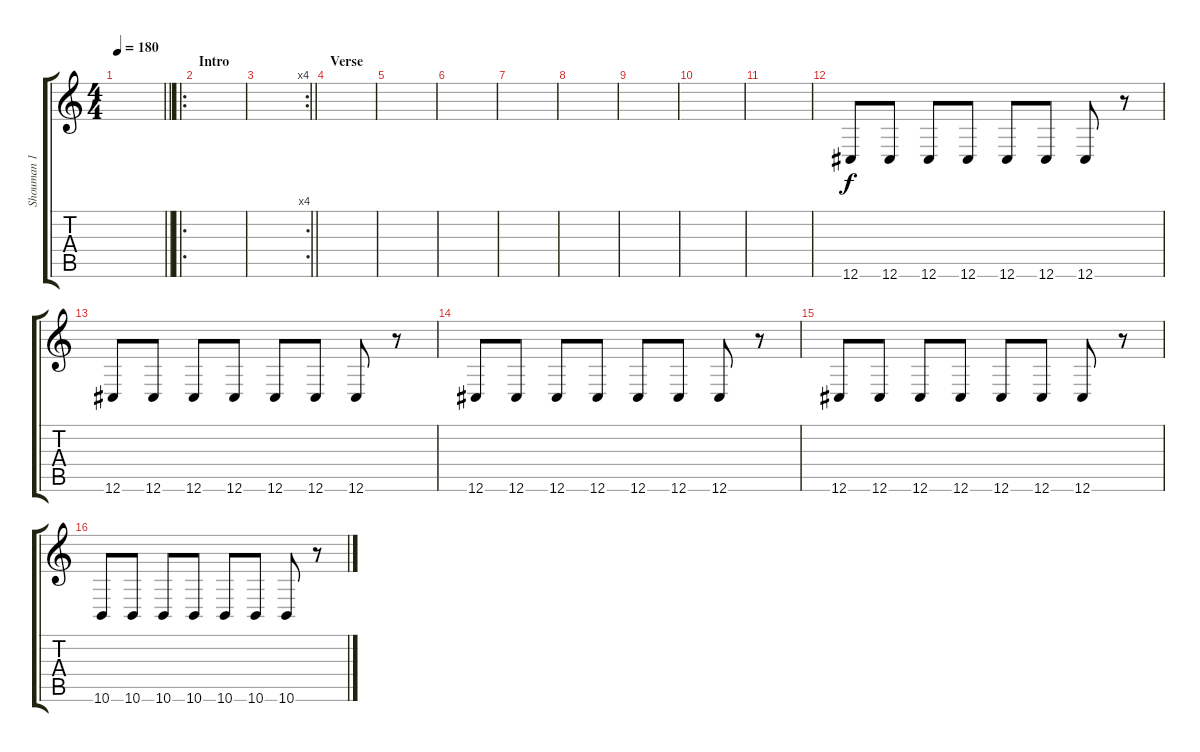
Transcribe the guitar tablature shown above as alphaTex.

\track ("Shouman 1" "Shouman 1") {instrument lead2sawtooth}
\staff {score tabs}
\tuning (Eb4 Bb3 Gb3 Db3 Ab2 Db2) {hide}
\ts (4 4)
\tempo 180
\clef g2
\barLineRight lightlight
\ks c
|
\ro
\section ("" "Intro")
|
\rc 4
\barLineRight lightlight
|
\section ("" "Verse ")
|
|
|
|
|
|
|
|
12.6.8 12.6.8 12.6.8 12.6.8 12.6.8 12.6.8 12.6.8 r.8 |
12.6.8 12.6.8 12.6.8 12.6.8 12.6.8 12.6.8 12.6.8 r.8 |
12.6.8 12.6.8 12.6.8 12.6.8 12.6.8 12.6.8 12.6.8 r.8 |
12.6.8 12.6.8 12.6.8 12.6.8 12.6.8 12.6.8 12.6.8 r.8 |
10.6.8 10.6.8 10.6.8 10.6.8 10.6.8 10.6.8 10.6.8 r.8
